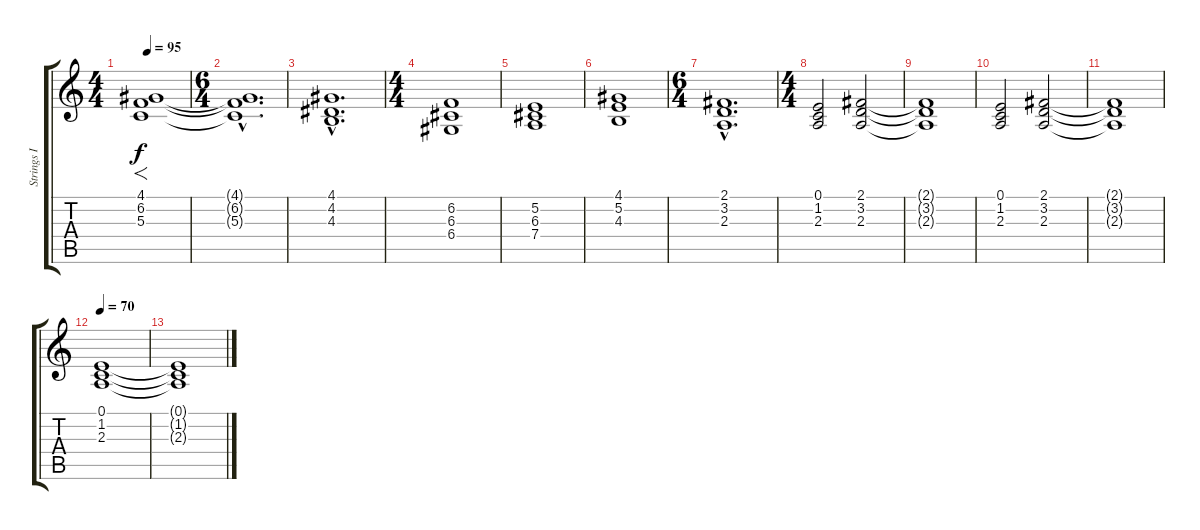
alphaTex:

\track ("Strings I" "Strings I") {instrument stringensemble1}
\staff {score tabs}
\tuning (E4 B3 G3 D3 A2 E2) {hide}
\ts (4 4)
\tempo 95
\clef g2
\ks c
(4.1 6.2 5.3).1{f dy f instrument stringensemble1} |
\ts (6 4)
(4.1{hac t} 6.2{hac t} 5.3{hac t}).1{d} |
(4.1{hac} 4.2{hac} 4.3{hac}).1{d} |
\ts (4 4)
(6.2 6.3 6.4).1 |
(5.2 6.3 7.4).1 |
(4.1 5.2 4.3).1 |
\ts (6 4)
(2.1{hac} 3.2{hac} 2.3{hac}).1{d} |
\ts (4 4)
(0.1 1.2 2.3).2 (2.1 3.2 2.3).2 |
(2.1{t} 3.2{t} 2.3{t}).1 |
(0.1 1.2 2.3).2 (2.1 3.2 2.3).2 |
(2.1{t} 3.2{t} 2.3{t}).1 |
\tempo 70
(0.1 1.2 2.3).1 |
(0.1{t} 1.2{t} 2.3{t}).1
